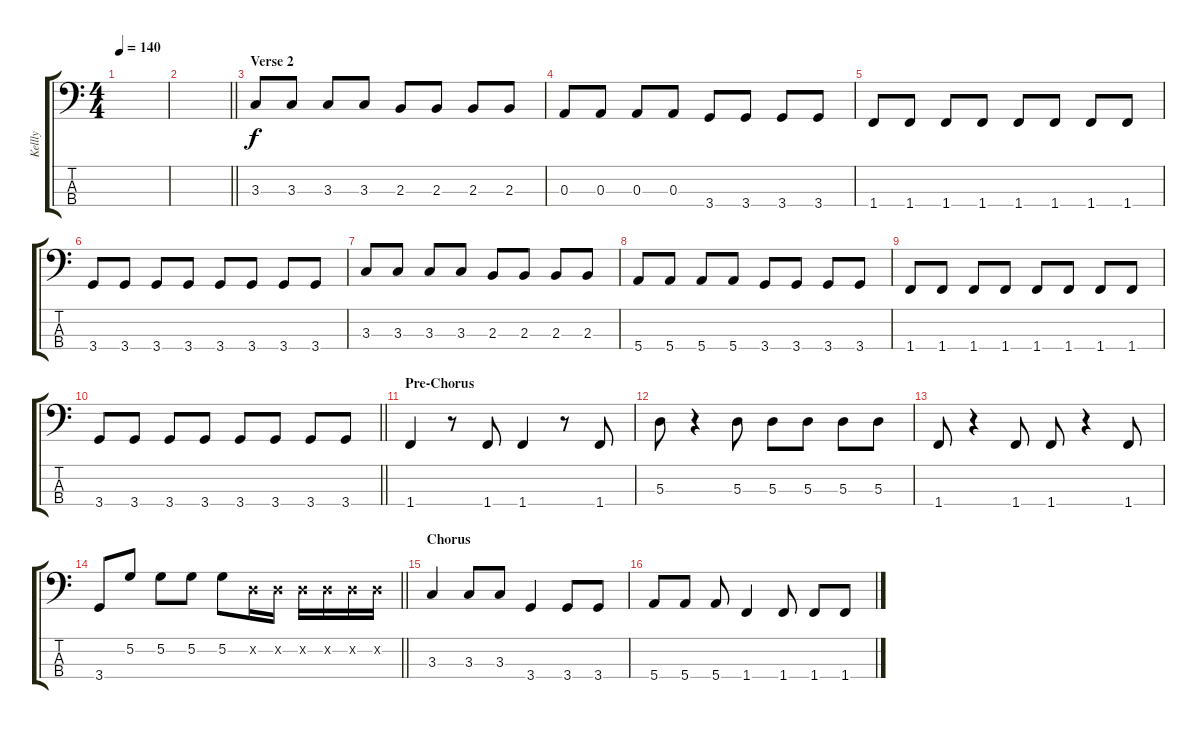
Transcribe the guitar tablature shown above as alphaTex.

\track ("Kellly" "Kellly") {instrument electricbassfinger}
\staff {score tabs}
\tuning (G2 D2 A1 E1) {hide}
\ts (4 4)
\tempo 140
\clef f4
\ks c
|
\barLineRight lightlight
|
\section ("" "Verse 2")
3.3.8 3.3.8 3.3.8 3.3.8 2.3.8 2.3.8 2.3.8 2.3.8 |
0.3.8 0.3.8 0.3.8 0.3.8 3.4.8 3.4.8 3.4.8 3.4.8 |
1.4.8 1.4.8 1.4.8 1.4.8 1.4.8 1.4.8 1.4.8 1.4.8 |
3.4.8 3.4.8 3.4.8 3.4.8 3.4.8 3.4.8 3.4.8 3.4.8 |
3.3.8 3.3.8 3.3.8 3.3.8 2.3.8 2.3.8 2.3.8 2.3.8 |
5.4.8 5.4.8 5.4.8 5.4.8 3.4.8 3.4.8 3.4.8 3.4.8 |
1.4.8 1.4.8 1.4.8 1.4.8 1.4.8 1.4.8 1.4.8 1.4.8 |
\barLineRight lightlight
3.4.8 3.4.8 3.4.8 3.4.8 3.4.8 3.4.8 3.4.8 3.4.8 |
\section ("" "Pre-Chorus")
1.4.4 r.8 1.4.8 1.4.4 r.8 1.4.8 |
5.3.8 r.4 5.3.8 5.3.8 5.3.8 5.3.8 5.3.8 |
1.4.8 r.4 1.4.8 1.4.8 r.4 1.4.8 |
\barLineRight lightlight
3.4.8 5.2.8 5.2.8 5.2.8 5.2.8 0.2{x}.16 0.2{x}.16 0.2{x}.16 0.2{x}.16 0.2{x}.16 0.2{x}.16 |
\section ("" "Chorus")
3.3.4 3.3.8 3.3.8 3.4.4 3.4.8 3.4.8 |
5.4.8 5.4.8 5.4.8 1.4.4 1.4.8 1.4.8 1.4.8
